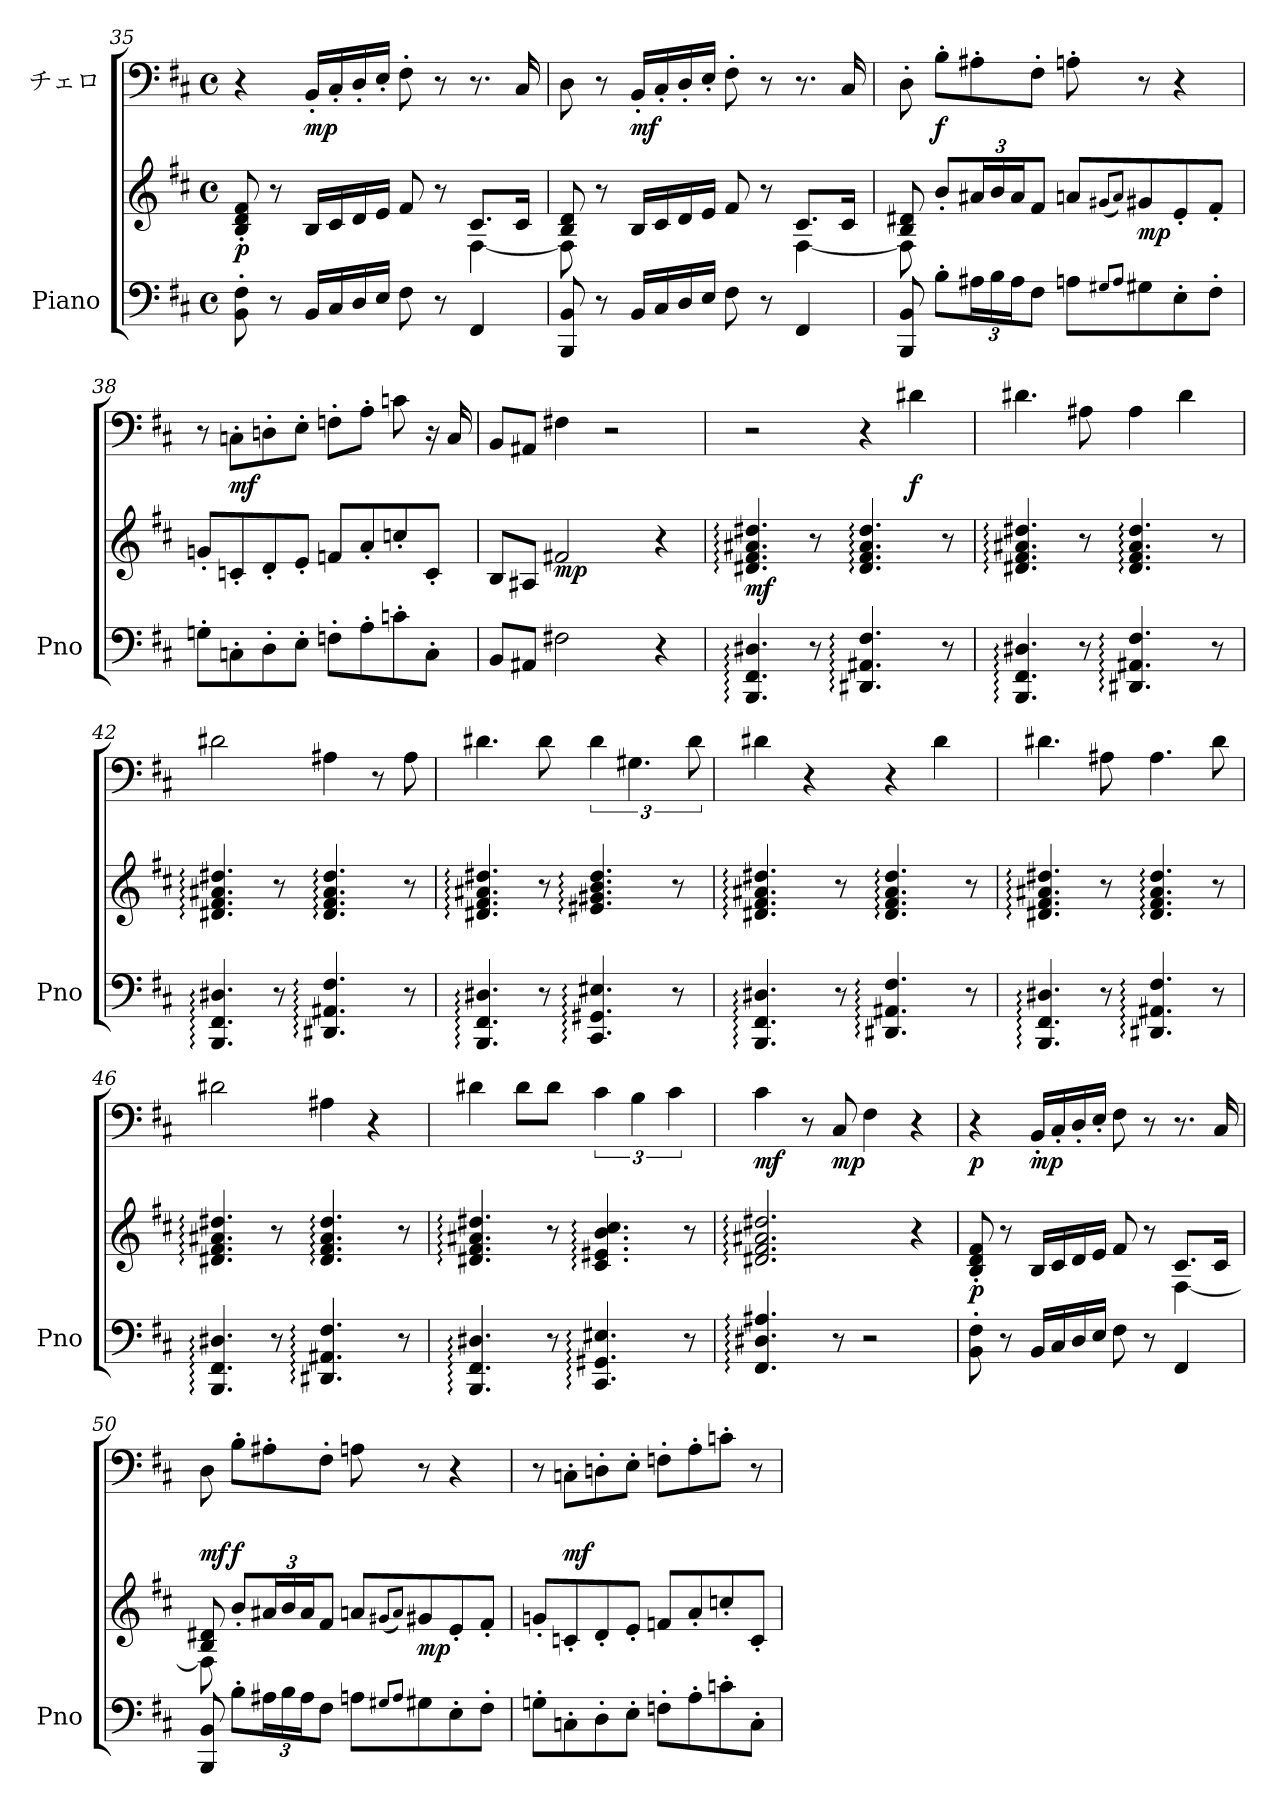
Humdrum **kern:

**kern	**kern	**dynam	**kern	**dynam
*part2	*part2	*part2	*part1	*part1
*staff3	*staff2	*staff2/3	*staff1	*staff1
*I"Piano	*	*	*I"チェロ	*
*I'Pno	*	*	*	*
*clefF4	*clefG2	*	*clefF4	*
*k[f#c#]	*k[f#c#]	*	*k[f#c#]	*
*M4/4	*M4/4	*	*M4/4	*
*met(c)	*met(c)	*	*met(c)	*
*MM80	*MM80	*	*MM80	*
=35	=35	=35	=35	=35
*	*^	*	*	*
!	!	!	!LO:DY:b	!	!
8BB\' 8F#\'	8B/' 8d/' 8f#/'	2.ryy	p	4r	.
8r	8r	.	.	.	.
*	*	*	*	*MM105	*
!	!	!	!	!	!LO:DY:b
16BB/LL	16B/LL	.	.	16BB'/LL	mp
16C#/	16c#/	.	.	16C#'/	.
16D/	16d/	.	.	16D'/	.
16E/JJ	16e/JJ	.	.	16E'/JJ	.
8F#\	8f#/	.	.	8F#'\	.
8r	8r	.	.	8r	.
4FF#/	8.c#/L	[4F#\	.	8.r	.
.	16c#/Jk	.	.	16C#/	.
=36	=36	=36	=36	=36	=36
8BBB/ 8BB/	8B/ 8d/	8F#\]	.	8D\	.
8r	8r	8ryy	.	8r	.
!	!	!	!	!	!LO:DY:b
*	*v	*v	*	*	*
16BB/LL	16B/LL	.	16BB'/LL	mf
16C#/	16c#/	.	16C#'/	.
16D/	16d/	.	16D'/	.
16E/JJ	16e/JJ	.	16E'/JJ	.
8F#\	8f#/	.	8F#'\	.
8r	8r	.	8r	.
*	*^	*	*	*
4FF#/	8.c#/L	[4F#\	.	8.r	.
.	16c#/Jk	.	.	16C#/	.
!!LO:LB:g=z
=37	=37	=37	=37	=37	=37
8BBB/ 8BB/	8B/ 8d#X/	8F#\]	.	8D'\	.
!	!	!	!	!	!LO:DY:b
8B'\L	8b'/L	2..ryy	.	8B'\L	f
*Xbrackettup	*Xbrackettup	*	*	*	*
24A#X\L	24a#X/L	.	.	8A#X'\	.
24B\	24b/	.	.	.	.
24A#\J	24a#/J	.	.	.	.
8F#\J	8f#/J	.	.	8F#'\J	.
8An\L	8an/L	.	.	8An'\	.
8qG#X/L	(<8qg#X/L	.	.	.	.
8qA/J	8qa/J)	.	.	.	.
!	!	!	!LO:DY:b	!	!
8G#\	8g#/	.	mp	8r	.
8E'\	8e'/	.	.	4r	.
8F#'\J	8f#'/J	.	.	.	.
*	*v	*v	*	*	*
=38	=38	=38	=38	=38
8Gn'\L	8gn'/L	.	8r	.
!	!	!	!	!LO:DY:b
8Cn'\	8cn'/	.	8Cn'\L	mf
8D'\	8d'/	.	8Dn'\	.
8E'\J	8e'/J	.	8E'\J	.
8Fn'\L	8fn/L	.	8Fn'\L	.
8A'\	8a'/	.	8A'\J	.
8cn'\	8ccn'/	.	8cn\	.
8C'\J	8c'/J	.	16r	.
.	.	.	16C/	.
=39	=39	=39	=39	=39
8BB/L	8B/L	.	8BB/L	.
8AA#X/J	8A#X/J	.	8AA#X/J	.
!	!	!LO:DY:b	!	!
2F#X\	2f#X/	mp	4F#X\	.
.	.	.	2r	.
4r	4r	.	.	.
!!LO:LB:g=z
=40	=40	=40	=40	=40
!	!	!LO:DY:b	!	!
4.BBB/: 4.FF#/: 4.D#X/:	4.d#X/: 4.f#/: 4.a#X/: 4.dd#X/:	mf	2r	.
8r	8r	.	.	.
4.DD#X/: 4.AA#X/: 4.F#/:	4.d#/: 4.f#/: 4.a#/: 4.dd#/:	.	4r	.
!	!	!	!	!LO:DY:b
.	.	.	4d#X\	f
8r	8r	.	.	.
=41	=41	=41	=41	=41
4.BBB/: 4.FF#/: 4.D#X/:	4.d#X/: 4.f#/: 4.a#X/: 4.dd#X/:	.	4.d#X\	.
8r	8r	.	8A#X\	.
4.DD#X/: 4.AA#X/: 4.F#/:	4.d#/: 4.f#/: 4.a#/: 4.dd#/:	.	4A#\	.
.	.	.	4d#\	.
8r	8r	.	.	.
=42	=42	=42	=42	=42
4.BBB/: 4.FF#/: 4.D#X/:	4.d#X/: 4.f#/: 4.a#X/: 4.dd#X/:	.	2d#X\	.
8r	8r	.	.	.
4.DD#X/: 4.AA#X/: 4.F#/:	4.d#/: 4.f#/: 4.a#/: 4.dd#/:	.	4A#X\	.
.	.	.	8r	.
8r	8r	.	8A#\	.
=43	=43	=43	=43	=43
4.BBB/: 4.FF#/: 4.D#X/:	4.d#X/: 4.f#/: 4.a#X/: 4.dd#X/:	.	4.d#X\	.
8r	8r	.	8d#\	.
4.CC#/: 4.GG#X/: 4.E#X/:	4.e#X/: 4.g#X/: 4.b/: 4.dd#/:	.	6d#\	.
.	.	.	6.G#X\	.
8r	8r	.	.	.
.	.	.	12d#\	.
!!LO:LB:g=z
=44	=44	=44	=44	=44
4.BBB/: 4.FF#/: 4.D#X/:	4.d#X/: 4.f#/: 4.a#X/: 4.dd#X/:	.	4d#X\	.
.	.	.	4r	.
8r	8r	.	.	.
4.DD#X/: 4.AA#X/: 4.F#/:	4.d#/: 4.f#/: 4.a#/: 4.dd#/:	.	4r	.
.	.	.	4d#\	.
8r	8r	.	.	.
=45	=45	=45	=45	=45
4.BBB/: 4.FF#/: 4.D#X/:	4.d#X/: 4.f#/: 4.a#X/: 4.dd#X/:	.	4.d#X\	.
8r	8r	.	8A#X\	.
4.DD#X/: 4.AA#X/: 4.F#/:	4.d#/: 4.f#/: 4.a#/: 4.dd#/:	.	4.A#\	.
8r	8r	.	8d#\	.
=46	=46	=46	=46	=46
4.BBB/: 4.FF#/: 4.D#X/:	4.d#X/: 4.f#/: 4.a#X/: 4.dd#X/:	.	2d#X\	.
8r	8r	.	.	.
4.DD#X/: 4.AA#X/: 4.F#/:	4.d#/: 4.f#/: 4.a#/: 4.dd#/:	.	4A#X\	.
.	.	.	4r	.
8r	8r	.	.	.
=47	=47	=47	=47	=47
4.BBB/: 4.FF#/: 4.D#X/:	4.d#X/: 4.f#/: 4.a#X/: 4.dd#X/:	.	4d#X\	.
.	.	.	8d#\L	.
8r	8r	.	8d#\J	.
*	*	*	*MM80	*
4.CC#/: 4.GG#X/: 4.E#X/:	4.c#/: 4.e#X/: 4.b/: 4.cc#/:	.	6c#\	.
.	.	.	6B\	.
.	.	.	6c#\	.
8r	8r	.	.	.
=48	=48	=48	=48	=48
!	!	!	!	!LO:DY:b
4.FF#/: 4.D#X/: 4.A#X/:	2.d#X/: 2.f#/: 2.a#X/: 2.dd#X/:	.	4c#\	mf
.	.	.	8r	.
*	*	*	*MM50	*
!	!	!	!	!LO:DY:b
8r	.	.	8C#/	mp
2r	.	.	4F#\	.
.	4r	.	4r	.
!!LO:PB:g=z
=49	=49	=49	=49	=49
*	*	*	*MM100	*
*	*^	*	*	*
!	!	!	!LO:DY:b	!	!LO:DY:b
8BB\' 8F#\'	8B/' 8d/' 8f#/'	2.ryy	p	4r	p
8r	8r	.	.	.	.
!	!	!	!	!	!LO:DY:b
16BB/LL	16B/LL	.	.	16BB'/LL	mp
16C#/	16c#/	.	.	16C#'/	.
16D/	16d/	.	.	16D'/	.
16E/JJ	16e/JJ	.	.	16E'/JJ	.
8F#\	8f#/	.	.	8F#\	.
8r	8r	.	.	8r	.
4FF#/	8.c#/L	[4F#\	.	8.r	.
.	16c#/Jk	.	.	16C#/	.
=50	=50	=50	=50	=50	=50
!	!	!	!	!	!LO:DY:b
8BBB/ 8BB/	8B/ 8d#X/	8F#\]	.	8D\	mf
!	!	!	!	!	!LO:DY:b
8B'\L	8b'/L	2..ryy	.	8B'\L	f
24A#X\L	24a#X/L	.	.	8A#X'\	.
24B\	24b/	.	.	.	.
24A#\J	24a#/J	.	.	.	.
8F#\J	8f#/J	.	.	8F#'\J	.
8An\L	8an/L	.	.	8An\	.
8qG#X/L	(<8qg#X/L	.	.	.	.
8qA/J	8qa/J)	.	.	.	.
!	!	!	!LO:DY:b	!	!
8G#\	8g#/	.	mp	8r	.
8E'\	8e'/	.	.	4r	.
8F#'\J	8f#'/J	.	.	.	.
*	*v	*v	*	*	*
=51	=51	=51	=51	=51
8Gn'\L	8gn'/L	.	8r	.
!	!	!	!	!LO:DY:b
8Cn'\	8cn'/	.	8Cn'\L	mf
8D'\	8d'/	.	8Dn'\	.
8E'\J	8e'/J	.	8E'\J	.
*	*	*	*MM80	*
8Fn'\L	8fn/L	.	8Fn'\L	.
8A'\	8a'/	.	8A'\	.
8cn'\	8ccn'/	.	8cn'\J	.
8C'\J	8c'/J	.	8r	.
=	=	=	=	=
*-	*-	*-	*-	*-
